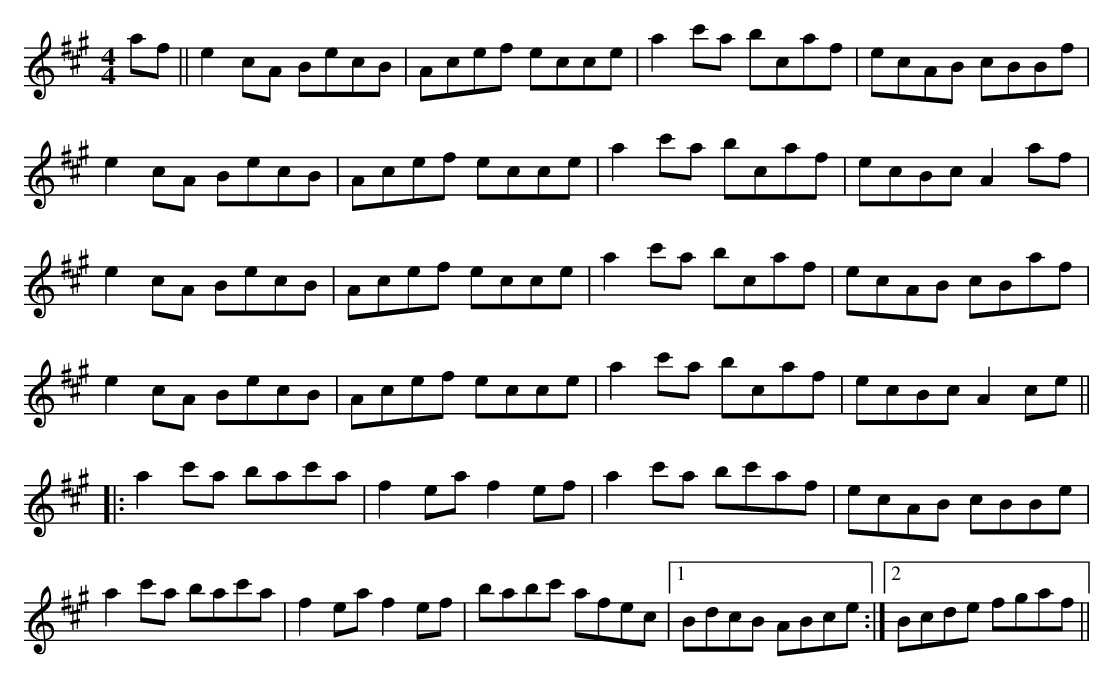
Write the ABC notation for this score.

X:1
M:4/4
K:A
af||e2cA BecB|Acef ecce|a2c'a bcaf|ecAB cBBf|
e2cA BecB|Acef ecce|a2c'a bcaf|ecBc A2af|
e2cA BecB|Acef ecce|a2c'a bcaf|ecAB cBaf|
e2cA BecB|Acef ecce|a2c'a bcaf|ecBc A2ce||
|:a2c'a bac'a|f2ea f2ef|a2c'a bc'af|ecAB cBBe|
a2c'a bac'a|f2ea f2ef|babc' afec|1 BdcB ABce:|2 Bcde fgaf||
